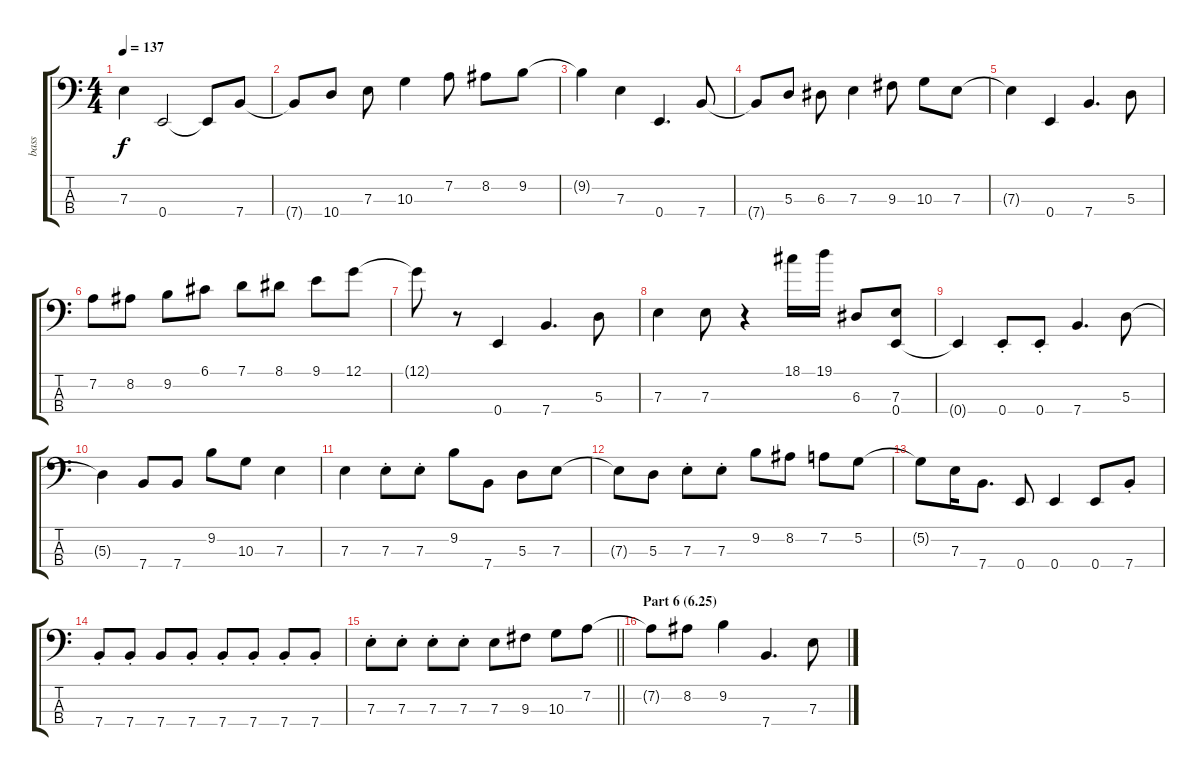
\track ("bass" "bass") {instrument electricbasspick}
\staff {score tabs}
\tuning (G2 D2 A1 E1) {hide}
\ts (4 4)
\tempo 137
\clef f4
\ks c
7.3{t}.4{dy f} 0.4.2 0.4{t}.8 7.4.8 |
7.4{t}.8 10.4.8 7.3.8 10.3.4 7.2.8 8.2.8 9.2.8 |
9.2{t}.4 7.3.4 0.4.4{d} 7.4.8 |
7.4{t}.8 5.3.8 6.3.8 7.3.4 9.3.8 10.3.8 7.3.8 |
7.3{t}.4 0.4.4 7.4.4{d} 5.3.8 |
7.2.8 8.2.8 9.2.8 6.1.8 7.1.8 8.1.8 9.1.8 12.1.8 |
12.1{t}.8 r.8 0.4.4 7.4.4{d} 5.3.8 |
7.3.4 7.3.8 r.4 18.1.16 19.1.16 6.3.8 (7.3 0.4).8 |
0.4{t}.4 0.4{st}.8 0.4{st}.8 7.4.4{d} 5.3.8 |
5.3{t}.4 7.4.8 7.4.8 9.2.8 10.3.8 7.3.4 |
7.3.4 7.3{st}.8 7.3{st}.8 9.2.8 7.4.8 5.3.8 7.3.8 |
7.3{t}.8 5.3.8 7.3{st}.8 7.3{st}.8 9.2.8 8.2.8 7.2.8 5.2.8 |
5.2{t}.8 7.3.16 7.4.8{d} 0.4.8 0.4.4 0.4.8 7.4{st}.8 |
7.4{st}.8 7.4{st}.8 7.4.8 7.4{st}.8 7.4{st}.8 7.4{st}.8 7.4{st}.8 7.4{st}.8 |
\barLineRight lightlight
7.3{st}.8 7.3{st}.8 7.3{st}.8 7.3{st}.8 7.3.8 9.3.8 10.3.8 7.2.8 |
\section ("" "Part 6 (6.25)")
7.2{t}.8 8.2.8 9.2.4 7.4.4{d} 7.3.8
